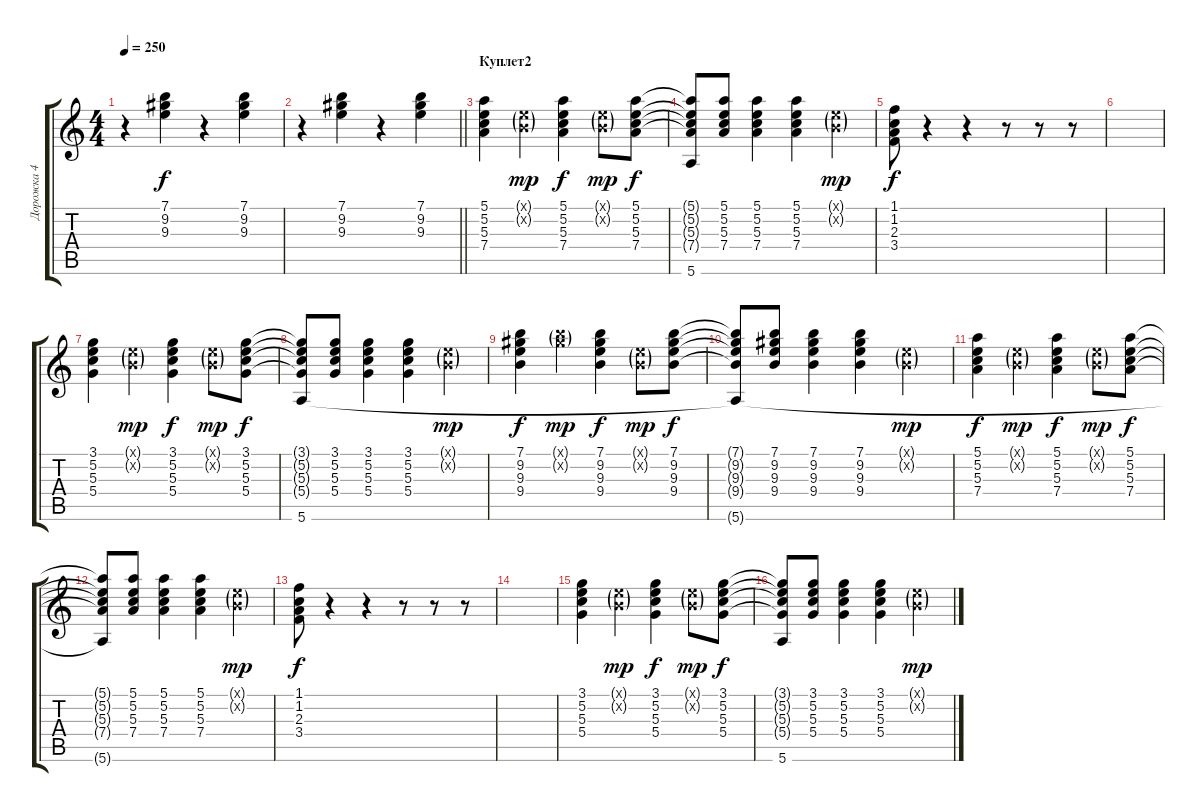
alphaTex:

\track ("Дорожка 4" "Дорожка 4") {mute instrument electricguitarclean}
\staff {score tabs}
\tuning (E4 B3 G3 D3 A2 E2) {hide}
\ts (4 4)
\tempo 250
\clef g2
\ks c
r.4{dy f} (7.1 9.2 9.3).4 r.4 (7.1 9.2 9.3).4 |
\barLineRight lightlight
r.4 (7.1 9.2 9.3).4 r.4 (7.1 9.2 9.3).4 |
\section ("" "Куплет2")
(5.1 5.2 5.3 7.4).4 (0.1{g x} 0.2{g x}).4{dy mp} (5.1 5.2 5.3 7.4).4{dy f} (0.1{g x} 0.2{g x}).8{dy mp} (5.1 5.2 5.3 7.4).8{dy f} |
(5.1{t} 5.2{t} 5.3{t} 7.4{t} 5.6).8 (5.1 5.2 5.3 7.4).8 (5.1 5.2 5.3 7.4).4 (5.1 5.2 5.3 7.4).4 (0.1{g x} 0.2{g x}).4{dy mp} |
(1.1 1.2 2.3 3.4).8{dy f} r.4 r.4 r.8 r.8 r.8 |
|
(3.1 5.2 5.3 5.4).4 (0.1{g x} 0.2{g x}).4{dy mp} (3.1 5.2 5.3 5.4).4{dy f} (0.1{g x} 0.2{g x}).8{dy mp} (3.1 5.2 5.3 5.4).8{dy f} |
(3.1{t} 5.2{t} 5.3{t} 5.4{t} 5.6).8 (3.1 5.2 5.3 5.4).8 (3.1 5.2 5.3 5.4).4 (3.1 5.2 5.3 5.4).4 (0.1{g x} 0.2{g x}).4{dy mp} |
(7.1 9.2 9.3 9.4).4{dy f} (7.1{g x} 9.2{g x}).4{dy mp} (7.1 9.2 9.3 9.4).4{dy f} (0.1{g x} 0.2{g x}).8{dy mp} (7.1 9.2 9.3 9.4).8{dy f} |
(7.1{t} 9.2{t} 9.3{t} 9.4{t} 5.6{t}).8 (7.1 9.2 9.3 9.4).8 (7.1 9.2 9.3 9.4).4 (7.1 9.2 9.3 9.4).4 (0.1{g x} 0.2{g x}).4{dy mp} |
(5.1 5.2 5.3 7.4).4{dy f} (0.1{g x} 0.2{g x}).4{dy mp} (5.1 5.2 5.3 7.4).4{dy f} (0.1{g x} 0.2{g x}).8{dy mp} (5.1 5.2 5.3 7.4).8{dy f} |
(5.1{t} 5.2{t} 5.3{t} 7.4{t} 5.6{t}).8 (5.1 5.2 5.3 7.4).8 (5.1 5.2 5.3 7.4).4 (5.1 5.2 5.3 7.4).4 (0.1{g x} 0.2{g x}).4{dy mp} |
(1.1 1.2 2.3 3.4).8{dy f} r.4 r.4 r.8 r.8 r.8 |
|
(3.1 5.2 5.3 5.4).4 (0.1{g x} 0.2{g x}).4{dy mp} (3.1 5.2 5.3 5.4).4{dy f} (0.1{g x} 0.2{g x}).8{dy mp} (3.1 5.2 5.3 5.4).8{dy f} |
(3.1{t} 5.2{t} 5.3{t} 5.4{t} 5.6).8 (3.1 5.2 5.3 5.4).8 (3.1 5.2 5.3 5.4).4 (3.1 5.2 5.3 5.4).4 (0.1{g x} 0.2{g x}).4{dy mp}
